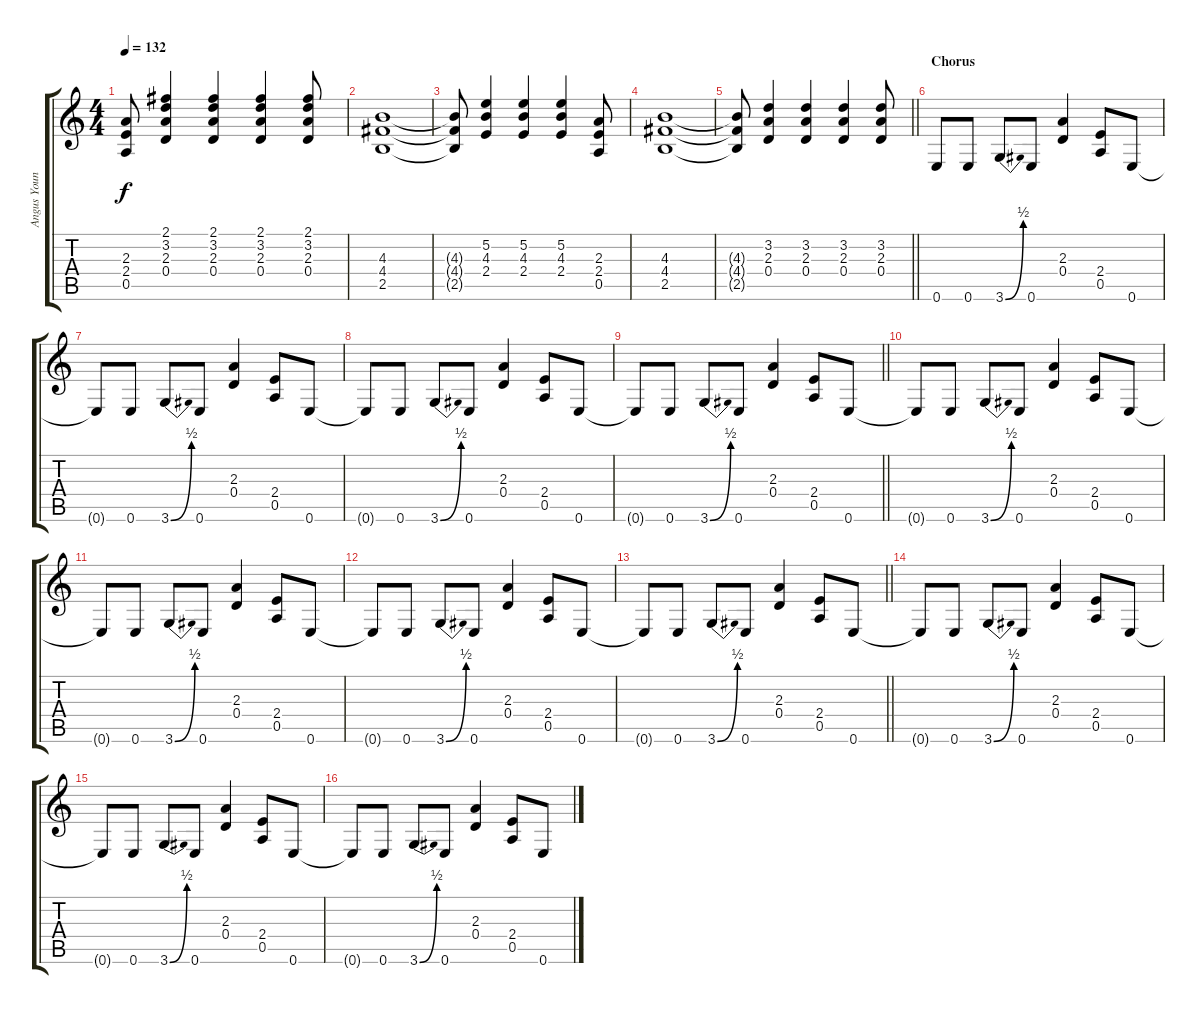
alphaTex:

\track ("Angus Young" "Angus Youn") {instrument overdrivenguitar}
\staff {score tabs}
\tuning (E4 B3 G3 D3 A2 E2) {hide}
\ts (4 4)
\tempo 132
\clef g2
\ks c
(2.3{t} 2.4{t} 0.5{t}).8{dy f} (2.1 3.2 2.3 0.4).4 (2.1 3.2 2.3 0.4).4 (2.1 3.2 2.3 0.4).4 (2.1 3.2 2.3 0.4).8 |
(4.3 4.4 2.5).1 |
(4.3{t} 4.4{t} 2.5{t}).8 (5.2 4.3 2.4).4 (5.2 4.3 2.4).4 (5.2 4.3 2.4).4 (2.3 2.4 0.5).8 |
(4.3 4.4 2.5).1 |
\barLineRight lightlight
(4.3{t} 4.4{t} 2.5{t}).8 (3.2 2.3 0.4).4 (3.2 2.3 0.4).4 (3.2 2.3 0.4).4 (3.2 2.3 0.4).8 |
\section ("" "Chorus")
0.6.8 0.6.8 3.6{be (bend 0 0 60 2)}.8 0.6.8 (2.3 0.4).4 (2.4 0.5).8 0.6.8 |
0.6{t}.8 0.6.8 3.6{be (bend 0 0 60 2)}.8 0.6.8 (2.3 0.4).4 (2.4 0.5).8 0.6.8 |
0.6{t}.8 0.6.8 3.6{be (bend 0 0 60 2)}.8 0.6.8 (2.3 0.4).4 (2.4 0.5).8 0.6.8 |
\barLineRight lightlight
0.6{t}.8 0.6.8 3.6{be (bend 0 0 60 2)}.8 0.6.8 (2.3 0.4).4 (2.4 0.5).8 0.6.8 |
0.6{t}.8 0.6.8 3.6{be (bend 0 0 60 2)}.8 0.6.8 (2.3 0.4).4 (2.4 0.5).8 0.6.8 |
0.6{t}.8 0.6.8 3.6{be (bend 0 0 60 2)}.8 0.6.8 (2.3 0.4).4 (2.4 0.5).8 0.6.8 |
0.6{t}.8 0.6.8 3.6{be (bend 0 0 60 2)}.8 0.6.8 (2.3 0.4).4 (2.4 0.5).8 0.6.8 |
\barLineRight lightlight
0.6{t}.8 0.6.8 3.6{be (bend 0 0 60 2)}.8 0.6.8 (2.3 0.4).4 (2.4 0.5).8 0.6.8 |
0.6{t}.8 0.6.8 3.6{be (bend 0 0 60 2)}.8 0.6.8 (2.3 0.4).4 (2.4 0.5).8 0.6.8 |
0.6{t}.8 0.6.8 3.6{be (bend 0 0 60 2)}.8 0.6.8 (2.3 0.4).4 (2.4 0.5).8 0.6.8 |
0.6{t}.8 0.6.8 3.6{be (bend 0 0 60 2)}.8 0.6.8 (2.3 0.4).4 (2.4 0.5).8 0.6.8
